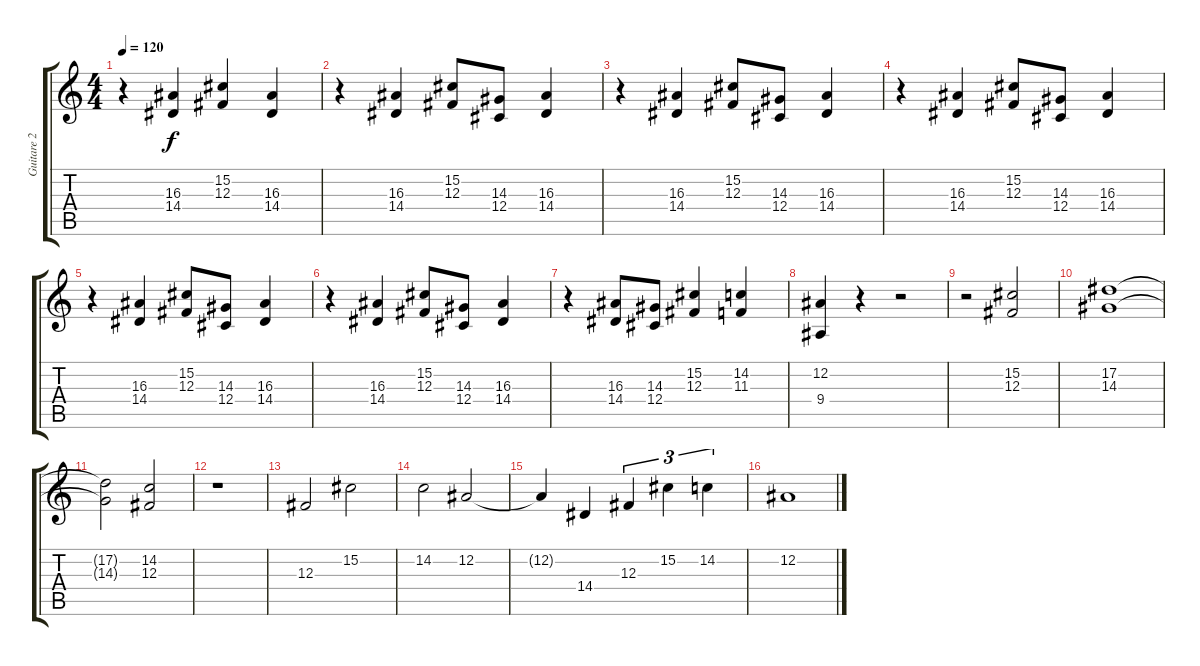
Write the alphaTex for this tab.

\track ("Guitare 2 (Orchestre 1)" "Guitare 2 ") {instrument stringensemble1}
\staff {score tabs}
\tuning (Eb4 Bb3 Gb3 Db3 Ab2 Eb2) {hide}
\ts (4 4)
\tempo 120
\clef g2
\ks c
r.4{dy f} (16.3 14.4).4 (15.2 12.3).4 (16.3 14.4).4 |
r.4 (16.3 14.4).4 (15.2 12.3).8 (14.3 12.4).8 (16.3 14.4).4 |
r.4 (16.3 14.4).4 (15.2 12.3).8 (14.3 12.4).8 (16.3 14.4).4 |
r.4 (16.3 14.4).4 (15.2 12.3).8 (14.3 12.4).8 (16.3 14.4).4 |
r.4 (16.3 14.4).4 (15.2 12.3).8 (14.3 12.4).8 (16.3 14.4).4 |
r.4 (16.3 14.4).4 (15.2 12.3).8 (14.3 12.4).8 (16.3 14.4).4 |
r.4 (16.3 14.4).8 (14.3 12.4).8 (15.2 12.3).4 (14.2 11.3).4 |
(12.2 9.4).4 r.4 r.2 |
r.2 (15.2 12.3).2 |
(17.2 14.3).1 |
(17.2{t} 14.3{t}).2 (14.2 12.3).2 |
r.1 |
12.3.2 15.2.2 |
14.2.2 12.2.2 |
12.2{t}.4 14.4.4 12.3.4{tu (3 2)} 15.2.4{tu (3 2)} 14.2.4{tu (3 2)} |
12.2.1
